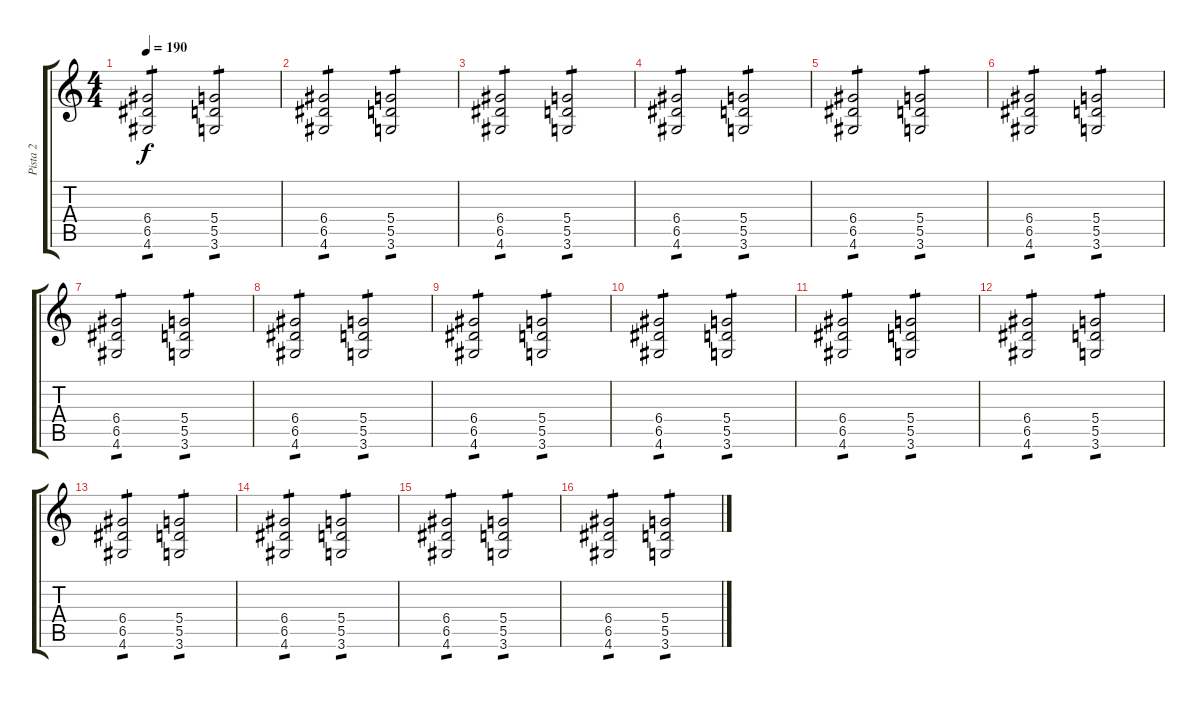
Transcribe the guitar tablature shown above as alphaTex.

\track ("Pista 2" "Pista 2") {instrument distortionguitar}
\staff {score tabs}
\tuning (E4 B3 G3 D3 A2 E2) {hide}
\ts (4 4)
\tempo 190
\clef g2
\ks c
(6.4 6.5 4.6).2{tp 1 dy f} (5.4 5.5 3.6).2{tp 1} |
(6.4 6.5 4.6).2{tp 1} (5.4 5.5 3.6).2{tp 1} |
(6.4 6.5 4.6).2{tp 1} (5.4 5.5 3.6).2{tp 1} |
(6.4 6.5 4.6).2{tp 1} (5.4 5.5 3.6).2{tp 1} |
(6.4 6.5 4.6).2{tp 1} (5.4 5.5 3.6).2{tp 1} |
(6.4 6.5 4.6).2{tp 1} (5.4 5.5 3.6).2{tp 1} |
(6.4 6.5 4.6).2{tp 1} (5.4 5.5 3.6).2{tp 1} |
(6.4 6.5 4.6).2{tp 1} (5.4 5.5 3.6).2{tp 1} |
(6.4 6.5 4.6).2{tp 1} (5.4 5.5 3.6).2{tp 1} |
(6.4 6.5 4.6).2{tp 1} (5.4 5.5 3.6).2{tp 1} |
(6.4 6.5 4.6).2{tp 1} (5.4 5.5 3.6).2{tp 1} |
(6.4 6.5 4.6).2{tp 1} (5.4 5.5 3.6).2{tp 1} |
(6.4 6.5 4.6).2{tp 1} (5.4 5.5 3.6).2{tp 1} |
(6.4 6.5 4.6).2{tp 1} (5.4 5.5 3.6).2{tp 1} |
(6.4 6.5 4.6).2{tp 1} (5.4 5.5 3.6).2{tp 1} |
(6.4 6.5 4.6).2{tp 1} (5.4 5.5 3.6).2{tp 1}
